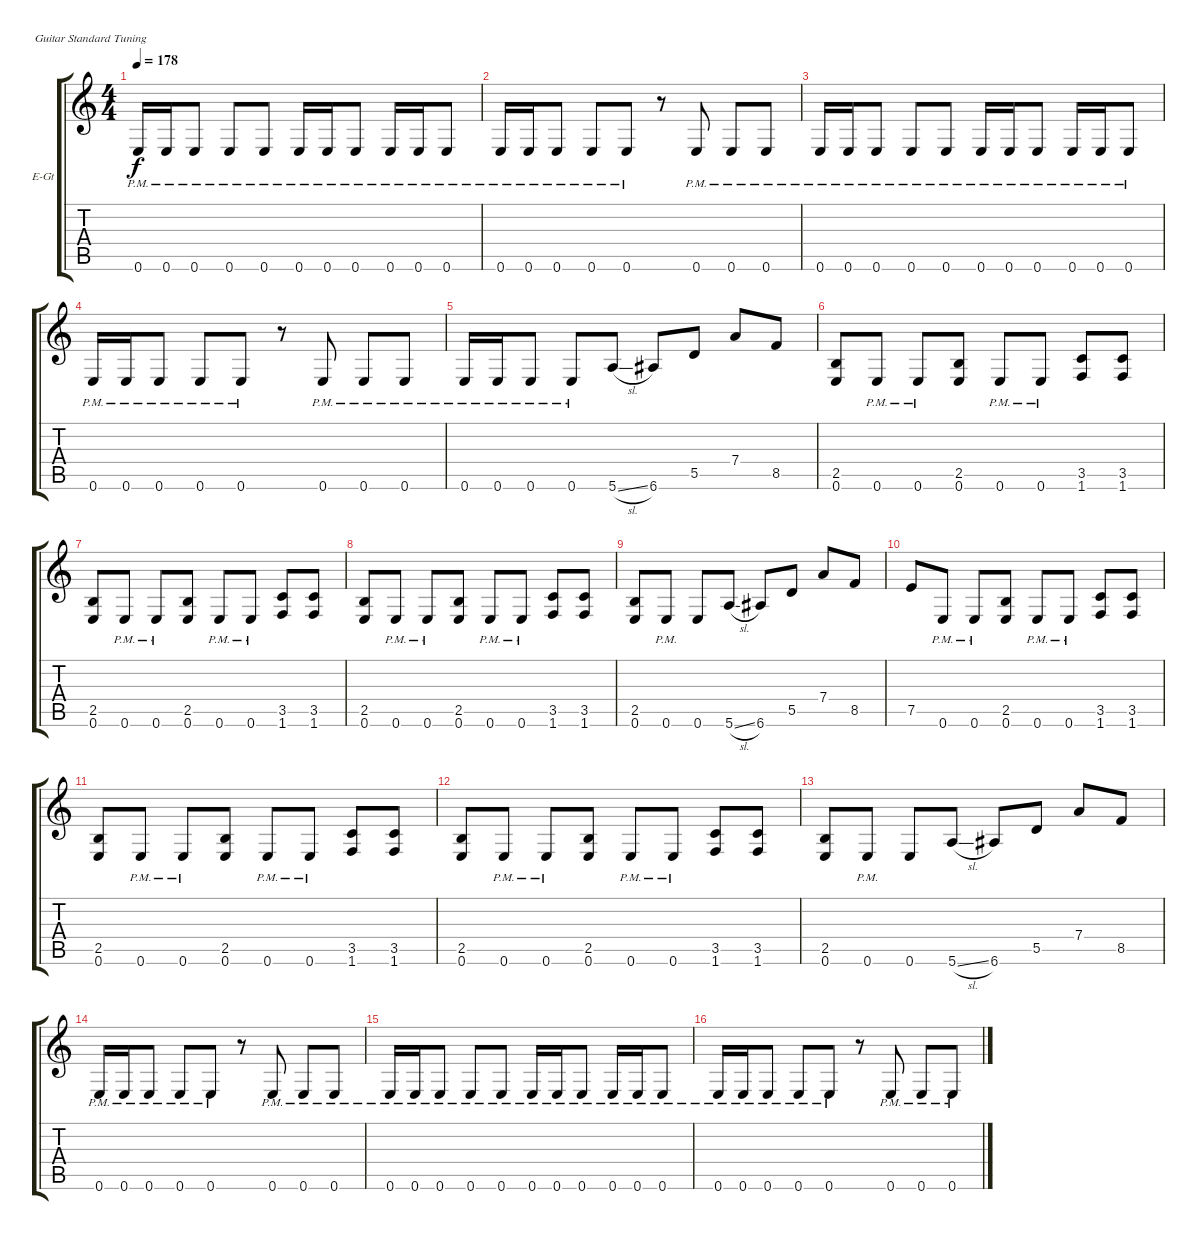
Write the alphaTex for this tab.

\bracketExtendMode groupsimilarinstruments
\firstSystemTrackNameOrientation horizontal
\otherSystemsTrackNameOrientation horizontal
\track ("Kirk Hammet" "E-Gt") {instrument distortionguitar}
\staff {score tabs}
\tuning (E4 B3 G3 D3 A2 E2)
\ts (4 4)
\tempo 178
\clef g2
\ks c
0.6{pm}.16{dy f} 0.6{pm}.16 0.6{pm}.8 0.6{pm}.8 0.6{pm}.8 0.6{pm}.16 0.6{pm}.16 0.6{pm}.8 0.6{pm}.16 0.6{pm}.16 0.6{pm}.8 |
0.6{pm}.16 0.6{pm}.16 0.6{pm}.8 0.6{pm}.8 0.6{pm}.8 r.8 0.6{pm}.8 0.6{pm}.8 0.6{pm}.8 |
0.6{pm}.16 0.6{pm}.16 0.6{pm}.8 0.6{pm}.8 0.6{pm}.8 0.6{pm}.16 0.6{pm}.16 0.6{pm}.8 0.6{pm}.16 0.6{pm}.16 0.6{pm}.8 |
0.6{pm}.16 0.6{pm}.16 0.6{pm}.8 0.6{pm}.8 0.6{pm}.8 r.8 0.6{pm}.8 0.6{pm}.8 0.6{pm}.8 |
0.6{pm}.16 0.6{pm}.16 0.6{pm}.8 0.6{pm}.8 5.6{sl}.8 6.6.8 5.5.8 7.4.8 8.5.8 |
(2.5 0.6).8 0.6{pm}.8 0.6{pm}.8 (2.5 0.6).8 0.6{pm}.8 0.6{pm}.8 (3.5 1.6).8 (3.5 1.6).8 |
(2.5 0.6).8 0.6{pm}.8 0.6{pm}.8 (2.5 0.6).8 0.6{pm}.8 0.6{pm}.8 (3.5 1.6).8 (3.5 1.6).8 |
(2.5 0.6).8 0.6{pm}.8 0.6{pm}.8 (2.5 0.6).8 0.6{pm}.8 0.6{pm}.8 (3.5 1.6).8 (3.5 1.6).8 |
(2.5 0.6).8 0.6{pm}.8 0.6.8 5.6{sl}.8 6.6.8 5.5.8 7.4.8 8.5.8 |
7.5.8 0.6{pm}.8 0.6{pm}.8 (2.5 0.6).8 0.6{pm}.8 0.6{pm}.8 (3.5 1.6).8 (3.5 1.6).8 |
(2.5 0.6).8 0.6{pm}.8 0.6{pm}.8 (2.5 0.6).8 0.6{pm}.8 0.6{pm}.8 (3.5 1.6).8 (3.5 1.6).8 |
(2.5 0.6).8 0.6{pm}.8 0.6{pm}.8 (2.5 0.6).8 0.6{pm}.8 0.6{pm}.8 (3.5 1.6).8 (3.5 1.6).8 |
(2.5 0.6).8 0.6{pm}.8 0.6.8 5.6{sl}.8 6.6.8 5.5.8 7.4.8 8.5.8 |
0.6{pm}.16 0.6{pm}.16 0.6{pm}.8 0.6{pm}.8 0.6{pm}.8 r.8 0.6{pm}.8 0.6{pm}.8 0.6{pm}.8 |
0.6{pm}.16 0.6{pm}.16 0.6{pm}.8 0.6{pm}.8 0.6{pm}.8 0.6{pm}.16 0.6{pm}.16 0.6{pm}.8 0.6{pm}.16 0.6{pm}.16 0.6{pm}.8 |
0.6{pm}.16 0.6{pm}.16 0.6{pm}.8 0.6{pm}.8 0.6{pm}.8 r.8 0.6{pm}.8 0.6{pm}.8 0.6{pm}.8
